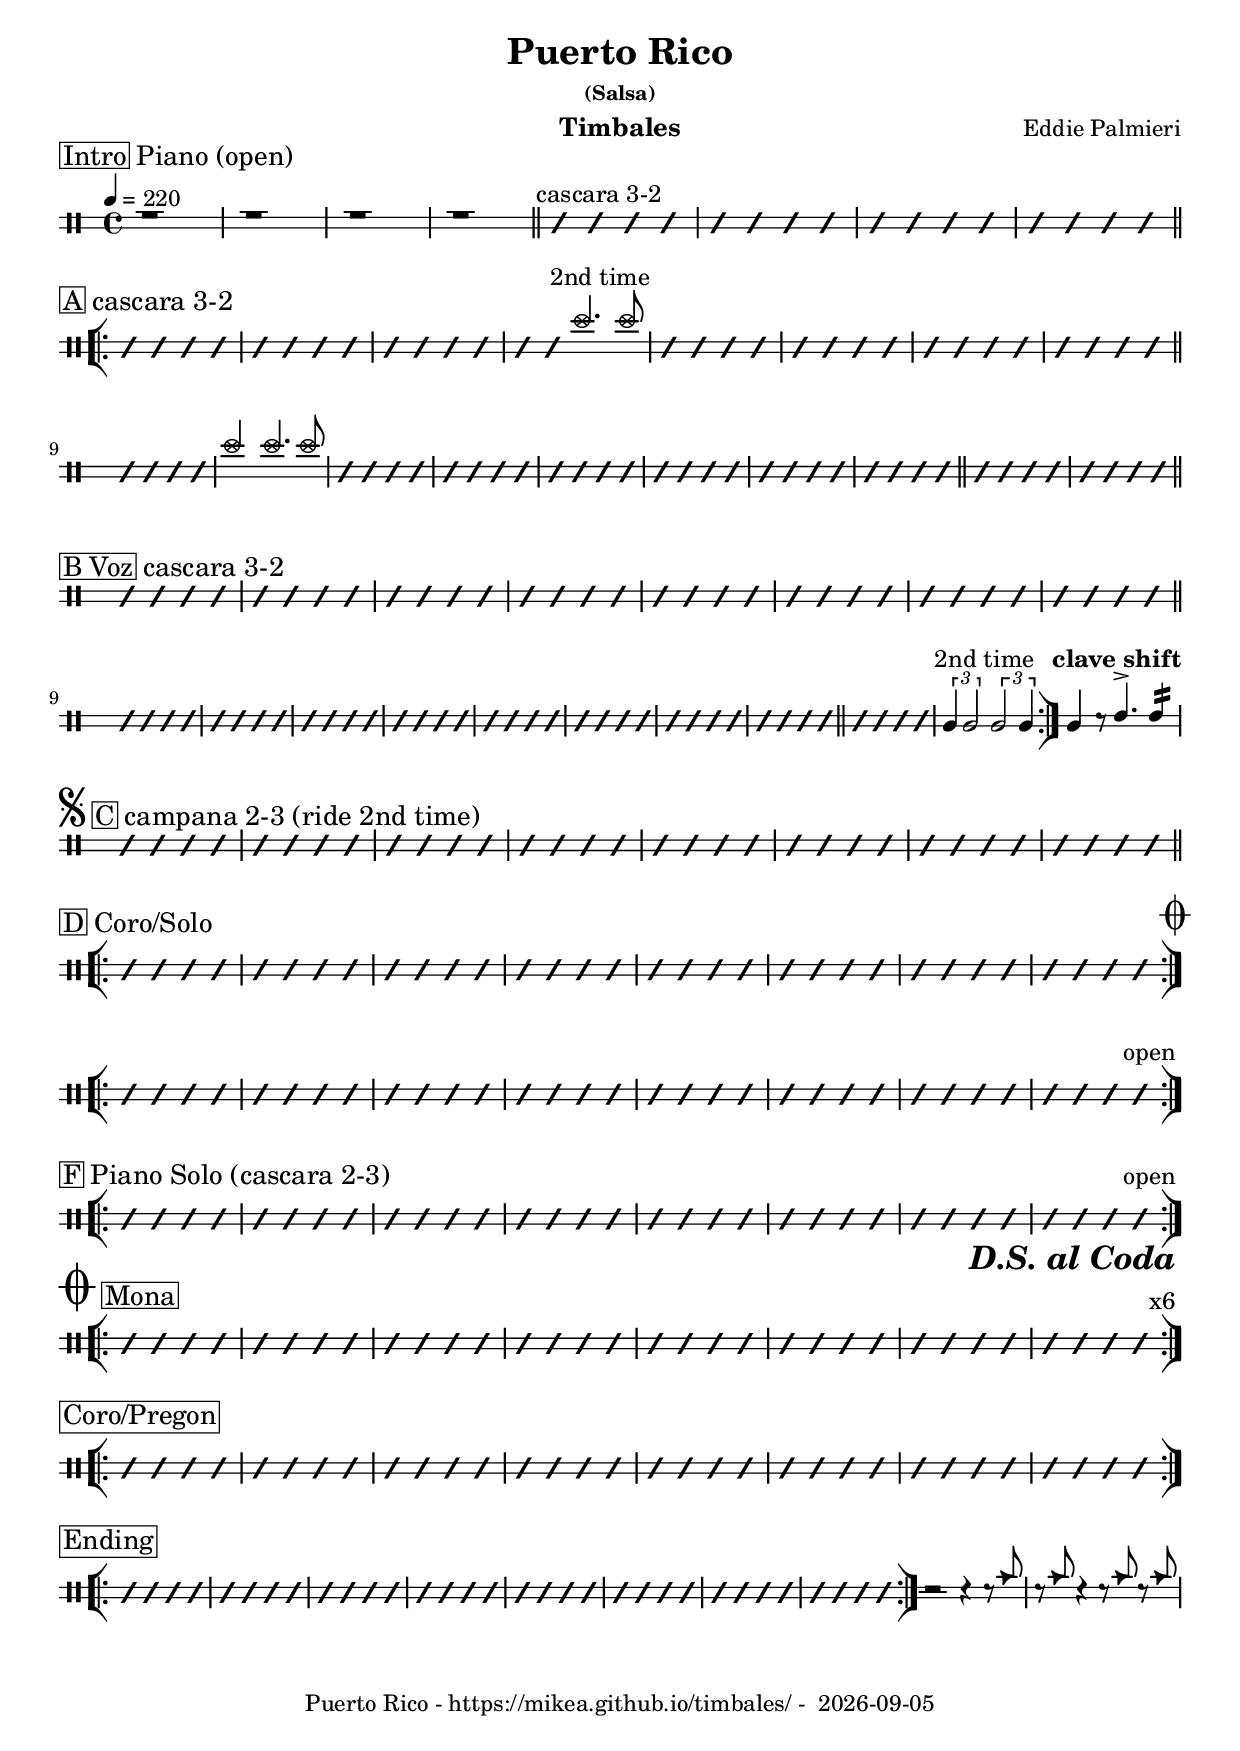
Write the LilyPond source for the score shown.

\version "2.24.2"
\include "charts/common.ly"

date = #(strftime "%Y-%m-%d" (localtime (current-time)))

\header {
  title = "Puerto Rico"
  subsubtitle = "(Salsa)"
  composer = "Eddie Palmieri"
  instrument = "Timbales"
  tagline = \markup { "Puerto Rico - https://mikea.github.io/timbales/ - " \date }
}

\newTimbalesStaff <<
    \newDrumVoiceOne \drummode { 
        \tempo 4 = 220

        \sect "Intro" "Piano (open)"
        r1 | r1 | r1 | r1 | \bar "||"
        \textMark "cascara 3-2" \comp #4 | \comp #4 | \comp #4 | \comp #4 |

        \sect "A" "cascara 3-2"
        \bar "[|:-||"
        \comp #4 | \comp #4 | \comp #4 | \rs \rs cymc4. cymc8 \textEndMark "2nd time"|
        \comp #4 | \comp #4 | \comp #4 | \comp #4 | \bar "||" \break
        \comp #4 | cymc2 cymc4. cymc8 | \comp #4 | \comp #4 |
        \comp #4 | \comp #4 | \comp #4 | \comp #4 | \bar "||"
        \comp #4 | \comp #4 | \bar "||"

        \sect "B Voz" "cascara 3-2"
        \comp #4 | \comp #4 | \comp #4 | \comp #4 |
        \comp #4 | \comp #4 | \comp #4 | \comp #4 | \bar "||" \break
        \comp #4 | \comp #4 | \comp #4 | \comp #4 |
        \comp #4 | \comp #4 | \comp #4 | \comp #4 | \bar "||"
        \comp #4 | \textMark "2nd time" \tuplet 3/2 { timl4 timl2 } \tuplet 3/2 { timl2 timl4 } |
        \bar ":|]"
        \clave-shift timl4 r8 timh4.^> timh4:16 |


        \sect-segno "C" "campana 2-3 (ride 2nd time)"
        \comp #4 | \comp #4 | \comp #4 | \comp #4 |
        \comp #4 | \comp #4 | \comp #4 | \comp #4 |

        \sect "D" "Coro/Solo"
        \bar "[|:-||"
        \comp #4 | \comp #4 | \comp #4 | \comp #4 |
        \comp #4 | \comp #4 | \comp #4 | \comp #4 
        \codaMark \default
        \bar ":|][|:"

        \sect "E" "Coro/Pregon"
        \comp #4 | \comp #4 | \comp #4 | \comp #4 |
        \comp #4 | \comp #4 | \comp #4 | \comp #4 \textEndMark "open" |
        \bar ":|][|:"

        \sect "F" "Piano Solo (cascara 2-3)"
        \comp #4 | \comp #4 | \comp #4 | \comp #4 |
        \comp #4 | \comp #4 | \comp #4 | \comp #4 \textEndMark "open" |
        \bar ":|][|:"
        \jump "D.S. al Coda"

        \sect-coda "Mona" ""
        \comp #4 | \comp #4 | \comp #4 | \comp #4 |
        \comp #4 | \comp #4 | \comp #4 | \comp #4 \textEndMark "x6" |
        \bar ":|][|:"

        \sect "Coro/Pregon" ""
        \comp #4 | \comp #4 | \comp #4 | \comp #4 |
        \comp #4 | \comp #4 | \comp #4 | \comp #4 |
        \bar ":|][|:"

        \sect "Ending" ""
        \comp #4 | \comp #4 | \comp #4 | \comp #4 |
        \comp #4 | \comp #4 | \comp #4 | \comp #4 |
        \bar ":|]"

        r2 r4 r8 cb8| r8 cb8 r4 r8 cb8 r8 cb8 |

        \fine
    }
>>
